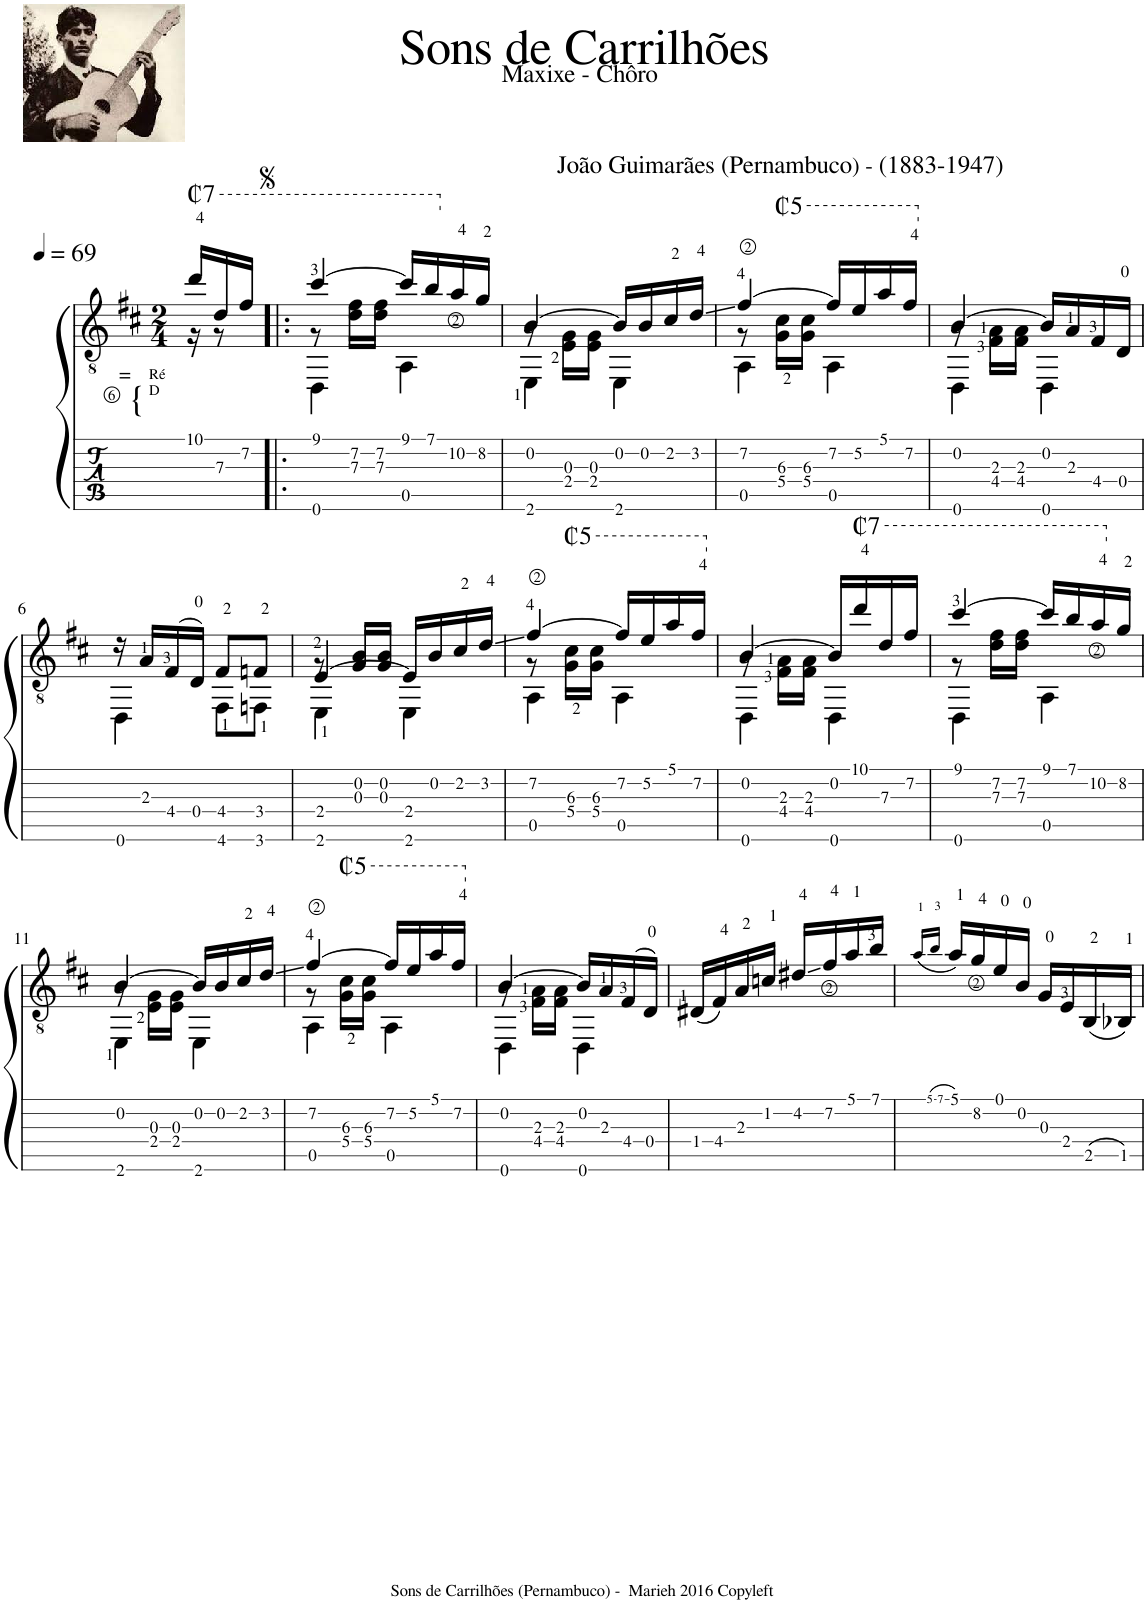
**kern	**kern
*part2	*part1
*staff2	*staff1
*I"Guitare classique [Tablature]	*I"Guitare classique
*stria6	*
*	*clefGv2
*k[f#c#]	*k[f#c#]
*M2/4	*M2/4
*MM69	*MM69
=1	=1
*^	*^
!	!	!LO:TX:b:t=Ré	!
!	!	!LO:TX:b:t=D	!
!	!	!LO:TX:b:t==	!
!	!	!LO:TX:b:t={	!
!	!	!LO:TX:a:t=₵7	!
16ddLL	16r	16dd/LL	16r
16d	8r	16d/	8r
16f#JJ	.	16f#/JJ	.
=2!|:	=2!|:	=2!|:	=2!|:
*	*^	*	*^
[4cc#	8r	4DD	[4cc#/	8r	4DD\
.	16d\ 16f#\LL	.	.	16d\ 16f#\LL	.
.	16d\ 16f#\JJ	.	.	16d\ 16f#\JJ	.
16cc#LL]	4ryy	4AA	16cc#/LL]	4ryy	4AA\
16bJ	.	.	16b/	.	.
16aL	.	.	16a/	.	.
16gJJ	.	.	16g/JJ	.	.
=3	=3	=3	=3	=3	=3
[4B	8r	4EE	[4B/	8r	4EE\
.	16E\ 16G\LL	.	.	16E\ 16G\LL	.
.	16E\ 16G\JJ	.	.	16E\ 16G\JJ	.
16BLL]	4ryy	4EE	16B/LL]	4ryy	4EE\
16BJ	.	.	16B/	.	.
16c#L	.	.	16c#/	.	.
16dJJ	.	.	16d/JJ	.	.
=4	=4	=4	=4	=4	=4
[4f#	8r	4AA	[4f#/	8r	4AA\
!	!	!	!	!LO:TX:a:t=₵5	!
.	16G\ 16c#\LL	.	.	16G\ 16c#\LL	.
.	16G\ 16c#\JJ	.	.	16G\ 16c#\JJ	.
16f#LL]	4ryy	4AA	16f#/LL]	4ryy	4AA\
16eJ	.	.	16e/	.	.
16aL	.	.	16a/	.	.
16f#JJ	.	.	16f#/JJ	.	.
=5	=5	=5	=5	=5	=5
[4B	8r	4DD	[4B/	8r	4DD\
.	16F#\ 16A\LL	.	.	16F#\ 16A\LL	.
.	16F#\ 16A\JJ	.	.	16F#\ 16A\JJ	.
16BLL]	4ryy	4DD	16B/LL]	4ryy	4DD\
16AJ	.	.	16A/	.	.
16F#L	.	.	16F#/	.	.
16DJJ	.	.	16D/JJ	.	.
*	*v	*v	*	*	*
*	*	*	*v	*v
!!LO:LB:g=z
=6	=6	=6	=6
16r	4DD	16r	4DD\
16ALL	.	16A/LL	.
16F#	.	(16F#/	.
16DJJ	.	16D/JJ)	.
8F#L	8FF#L	8F#/L	8FF#\L
8FnJ	8FFnJ	8Fn/J	8FFn\J
=7	=7	=7	=7
*	*^	*	*^
[4E	8r	4EE	[4E/	8r	4EE\
.	16G\ 16B\LL	.	.	16G/ 16B/LL	.
.	16G\ 16B\JJ	.	.	16G/ 16B/JJ	.
16ELL]	4ryy	4EE	16E/LL]	4ryy	4EE\
16BJ	.	.	16B/	.	.
16c#L	.	.	16c#/	.	.
16dJJ	.	.	16d/JJ	.	.
=8	=8	=8	=8	=8	=8
[4f#	8r	4AA	[4f#/	8r	4AA\
!	!	!	!	!LO:TX:a:t=₵5	!
.	16G\ 16c#\LL	.	.	16G\ 16c#\LL	.
.	16G\ 16c#\JJ	.	.	16G\ 16c#\JJ	.
16f#LL]	4ryy	4AA	16f#/LL]	4ryy	4AA\
16eJ	.	.	16e/	.	.
16aL	.	.	16a/	.	.
16f#JJ	.	.	16f#/JJ	.	.
=9	=9	=9	=9	=9	=9
[4B	8r	4DD	[4B/	8r	4DD\
.	16F#\ 16A\LL	.	.	16F#\ 16A\LL	.
.	16F#\ 16A\JJ	.	.	16F#\ 16A\JJ	.
16BLL]	4ryy	4DD	16B/LL]	4ryy	4DD\
!	!	!	!LO:TX:a:t=₵7	!	!
16ddJ	.	.	16dd/	.	.
16dL	.	.	16d/	.	.
16f#JJ	.	.	16f#/JJ	.	.
=10	=10	=10	=10	=10	=10
[4cc#	8r	4DD	[4cc#/	8r	4DD\
.	16d\ 16f#\LL	.	.	16d\ 16f#\LL	.
.	16d\ 16f#\JJ	.	.	16d\ 16f#\JJ	.
16cc#LL]	4ryy	4AA	16cc#/LL]	4ryy	4AA\
16bJ	.	.	16b/	.	.
16aL	.	.	16a/	.	.
16gJJ	.	.	16g/JJ	.	.
!!LO:LB:g=z	!!	!!
=11	=11	=11	=11	=11	=11
[4B	8r	4EE	[4B/	8r	4EE\
.	16E\ 16G\LL	.	.	16E\ 16G\LL	.
.	16E\ 16G\JJ	.	.	16E\ 16G\JJ	.
16BLL]	4ryy	4EE	16B/LL]	4ryy	4EE\
16BJ	.	.	16B/	.	.
16c#L	.	.	16c#/	.	.
16dJJ	.	.	16d/JJ	.	.
=12	=12	=12	=12	=12	=12
[4f#	8r	4AA	[4f#/	8r	4AA\
!	!	!	!	!LO:TX:a:t=₵5	!
.	16G\ 16c#\LL	.	.	16G\ 16c#\LL	.
.	16G\ 16c#\JJ	.	.	16G\ 16c#\JJ	.
16f#LL]	4ryy	4AA	16f#/LL]	4ryy	4AA\
16eJ	.	.	16e/	.	.
16aL	.	.	16a/	.	.
16f#JJ	.	.	16f#/JJ	.	.
=13	=13	=13	=13	=13	=13
[4B	8r	4DD	[4B/	8r	4DD\
.	16F#\ 16A\LL	.	.	16F#\ 16A\LL	.
.	16F#\ 16A\JJ	.	.	16F#\ 16A\JJ	.
16BLL]	4ryy	4DD	16B/LL]	4ryy	4DD\
16AJ	.	.	16A/	.	.
16F#L	.	.	(16F#/	.	.
16DJJ	.	.	16D/JJ)	.	.
*v	*v	*v	*	*	*
*	*v	*v	*v
=14	=14
16D#XLL	(16D#X/LL
16F#J	16F#/)
16AL	16A/
16cnJJ	16cn/JJ
16d#XLL	16d#X/LL
16f#J	16f#/
16aL	16a/
16bJJ	16b/JJ
=15	=15
(qa	(16qa/LL
qb	16qb/JJ
16aLL)	16a/LL)
16gJ	16g/
16eL	16e/
16BJJ	16B/JJ
16GLL	16G/LL
16EJ	16E/
(16BBL	(16BB/
16BB-XJJ)	16BB-X/JJ)
=	=
*-	*-
